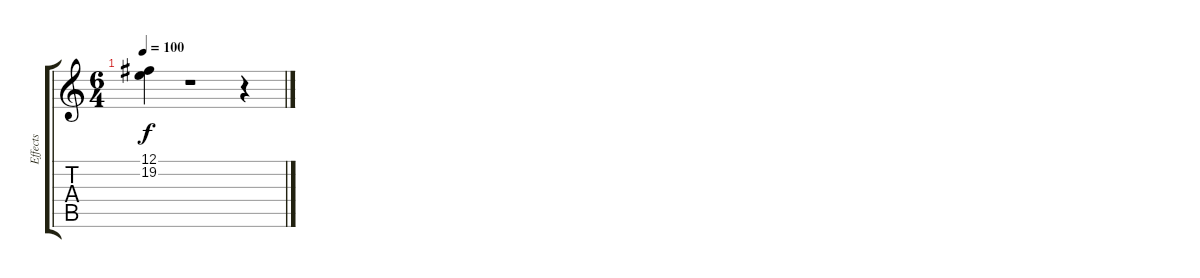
\track ("Effects" "Effects") {instrument piccolo}
\staff {score tabs}
\tuning (E4 B3 G3 D3 A2 E2) {hide}
\ts (6 4)
\tempo 100
\clef g2
\ks c
(12.1{t} 19.2{t}).4{dy f} r.1 r.4
